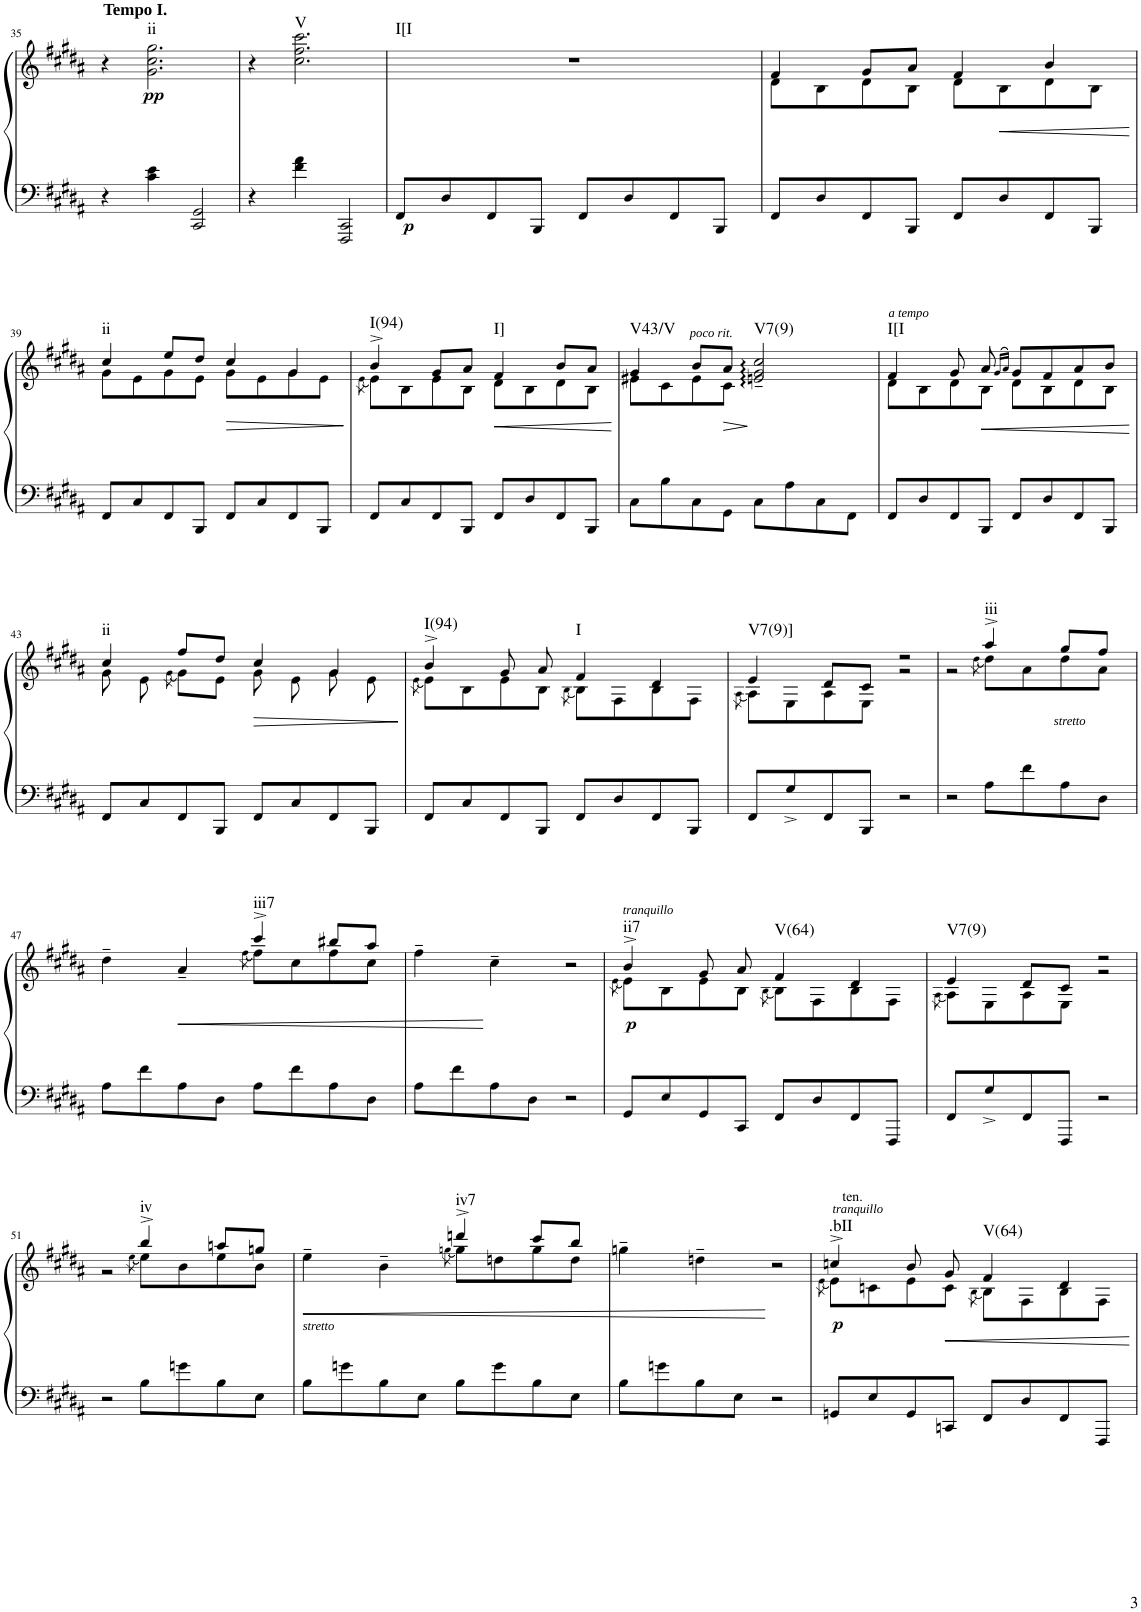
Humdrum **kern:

**kern	**kern	**dynam	**harte
*part1	*part1	*part1	*part1
*staff2	*staff1	*staff1/2	*
*I"Midi_1	*	*	*
!!LO:PB:g=z
*clefF4	*clefG2	*	*
*k[f#c#g#d#a#]	*k[f#c#g#d#a#]	*	*
*B:	*B:	*	*
*M2/2	*M2/2	*	*
*met(c|)	*met(c|)	*	*
=35	=35	=35	=35
!	!LO:TX:a:B:t=Tempo I.	!	!
4r	4r	.	.
!	!	!LO:DY:b	!LO:H:kt=ii
4c#\ 4e\	2.g#\ 2.cc#\ 2.gg#\	pp	N
2CC#/ 2GG#/	.	.	.
=36	=36	=36	=36
4r	4r	.	.
!	!	!	!LO:H:kt=V
4f#\ 4a#\	2.cc#\ 2.ff#\ 2.ccc#\	.	N
2FFF#/ 2CC#/	.	.	.
=37	=37	=37	=37
!	!	!LO:DY:b=2	!LO:H:kt=I[I
8FF#/L	1r	p	N
8D#/	.	.	.
8FF#/	.	.	.
8BBB/J	.	.	.
8FF#/L	.	.	.
8D#/	.	.	.
8FF#/	.	.	.
8BBB/J	.	.	.
=38	=38	=38	=38
*	*^	*	*
8FF#/L	4f#/	8d#\L	.	.
8D#/	.	8B\	.	.
8FF#/	8g#/L	8d#\	.	.
8BBB/J	8a#/J	8B\J	.	.
8FF#/L	4f#/	8d#\L	.	.
!	!	!	!LO:HP:b	!
8D#/	.	8B\	<	.
8FF#/	4b/	8d#\	.	.
8BBB/J	.	8B\J	.	.
!!LO:LB:g=z	!!
=39	=39	=39	=39	=39
!	!	!	!	!LO:H:kt=ii
8FF#/L	4cc#/	8g#\L	.	N
8C#/	.	8e\	.	.
8FF#/	8ee/L	8g#\	.	.
8BBB/J	8dd#/J	8e\J	.	.
!	!	!	!LO:HP:b	!
8FF#/L	4cc#/	8g#\L	>	.
8C#/	.	8e\	.	.
8FF#/	4g#/	8g#\	.	.
8BBB/J	.	8e\J	.	.
*	*v	*v	*	*
.	.	[	.
=40	=40	=40	=40
*	*^	*	*
.	.	[8qe\	.	.
!	!	!	!	!LO:H:kt=I(94)
8FF#/L	4b^/	8e\L]	.	N
8C#/	.	8B\	.	.
8FF#/	8g#/L	8e\	.	.
8BBB/J	8a#/J	8B\J	.	.
!	!	!	!LO:HP:b	!LO:H:kt=I]
8FF#/L	4f#/	8d#\L	<	N
8D#/	.	8B\	.	.
8FF#/	8b/L	8d#\	.	.
8BBB/J	8a#/J	8B\J	.	.
*	*v	*v	*	*
.	.	]	.
=41	=41	=41	=41
*	*^	*	*
!	!	!	!	!LO:H:kt=V43/V
8C#\L	4g#/	8e#X\L	.	N
8B\	.	8c#\	.	.
!	!LO:TX:a:i:t=poco rit.	!	!	!
8C#\	8b/L	8e#\	.	.
!	!	!	!LO:HP:b	!
8GG#\J	8a#/J	8c#\J	>	.
!	!	!	!	!LO:H:kt=V7(9)
8C#\L	2en/~ 2g#/~ 2cc#/~	2ryy	[	N
8A#\	.	.	.	.
8C#\	.	.	.	.
8FF#\J	.	.	.	.
=42	=42	=42	=42	=42
!	!LO:TX:a:i:t=a tempo	!	!	!LO:H:kt=I[I
8FF#/L	4f#/	8d#\L	.	N
8D#/	.	8B\	.	.
8FF#/	8g#/	8d#\	.	.
!	!	!	!LO:HP:b	!
8BBB/J	8a#/	8B\J	<	.
.	(16qg#/LL	.	.	.
.	16qa#/JJ)	.	.	.
8FF#/L	8g#/L	8d#\L	.	.
8D#/	8f#/	8B\	.	.
8FF#/	8a#/	8d#\	.	.
8BBB/J	8b/J	8B\J	.	.
*	*v	*v	*	*
.	.	]	.
!!LO:LB:g=z
=43	=43	=43	=43
*	*^	*	*
!	!	!	!	!LO:H:kt=ii
8FF#/L	4cc#/	8g#\	.	N
8C#/	.	8e\	.	.
.	.	[8qg#\	.	.
8FF#/	8ff#/L	8g#\L]	.	.
8BBB/J	8dd#/J	8e\J	.	.
!	!	!	!LO:HP:b	!
8FF#/L	4cc#/	8g#\	>	.
8C#/	.	8e\	.	.
8FF#/	4g#/	8g#\	.	.
8BBB/J	.	8e\	.	.
*	*v	*v	*	*
.	.	[	.
=44	=44	=44	=44
*	*^	*	*
.	.	[8qe\	.	.
!	!	!	!	!LO:H:kt=I(94)
8FF#/L	4b^/	8e\L]	.	N
8C#/	.	8B\	.	.
8FF#/	8g#/	8e\	.	.
8BBB/J	8a#/	8B\J	.	.
.	.	[8qB\	.	.
!	!	!	!	!LO:H:kt=I
8FF#/L	4f#/	8B\L]	.	N
8D#/	.	8F#\	.	.
8FF#/	4d#/	8B\	.	.
8BBB/J	.	8F#\J	.	.
=45	=45	=45	=45	=45
.	.	[8qA#\	.	.
!	!	!	!	!LO:H:kt=V7(9)]
8FF#/L	4e/	8A#\L]	.	N
8G#^/	.	8E\	.	.
8FF#/	8d#/L	8A#\	.	.
8BBB/J	8c#/J	8E\J	.	.
2r	2r	2r	.	.
=46	=46	=46	=46	=46
2r	2ryy	2r	.	.
.	.	[8qdd#\	.	.
!	!	!	!	!LO:H:kt=iii
8A#\L	4aa#^/	8dd#\L]	.	N
8f#\	.	8a#\	.	.
!	!LO:TX:b:i:t=stretto	!	!	!
8A#\	8gg#/L	8dd#\	.	.
8D#\J	8ff#/J	8a#\J	.	.
!!LO:LB:g=z	!!
=47	=47	=47	=47	=47
8A#\L	4dd#~>\	2ryy	.	.
8f#\	.	.	.	.
!	!	!	!LO:HP:b	!
8A#\	4a#~/	.	<	.
8D#\J	.	.	.	.
.	.	[8qff#\	.	.
!	!	!	!	!LO:H:kt=iii7
8A#\L	4ccc#^/	8ff#\L]	.	N
8f#\	.	8cc#\	.	.
8A#\	8bb#X/L	8ff#\	.	.
8D#\J	8aa#/J	8cc#\J	.	.
*	*v	*v	*	*
=48	=48	=48	=48
8A#\L	4ff#~\	.	.
8f#\	.	.	.
8A#\	4cc#~\	]	.
8D#\J	.	.	.
2r	2r	.	.
=49	=49	=49	=49
*	*^	*	*
.	.	[8qe\	.	.
!	!LO:TX:a:i:t=tranquillo	!	!	!
!	!	!	!LO:DY:b	!LO:H:kt=ii7
8GG#/L	4b^/	8e\L]	p	N
8E/	.	8B\	.	.
8GG#/	8g#/	8e\	.	.
8CC#/J	8a#/	8B\J	.	.
.	.	[8qB\	.	.
!	!	!	!	!LO:H:kt=V(64)
8FF#/L	4f#/	8B\L]	.	N
8D#/	.	8F#\	.	.
8FF#/	4d#/	8B\	.	.
8FFF#/J	.	8F#\J	.	.
=50	=50	=50	=50	=50
.	.	[8qA#\	.	.
!	!	!	!	!LO:H:kt=V7(9)
8FF#/L	4e/	8A#\L]	.	N
8G#^/	.	8E\	.	.
8FF#/	8d#/L	8A#\	.	.
8FFF#/J	8c#/J	8E\J	.	.
2r	2r	2r	.	.
!!LO:LB:g=z	!!
=51	=51	=51	=51	=51
2r	2ryy	2r	.	.
.	.	[8qee\	.	.
!	!	!	!	!LO:H:kt=iv
8B\L	4bb^/	8ee\L]	.	N
8gn\	.	8b\	.	.
8B\	8aan/L	8ee\	.	.
8E\J	8ggn/J	8b\J	.	.
=52	=52	=52	=52	=52
!	!LO:TX:b:i:t=stretto	!	!	!
!	!	!	!LO:HP:b	!
8B\L	4ee~\	2ryy	<	.
8gn\	.	.	.	.
8B\	4b~\	.	.	.
8E\J	.	.	.	.
.	.	[8qggn\	.	.
!	!	!	!	!LO:H:kt=iv7
8B\L	4dddn^/	8gg\L]	.	N
8g\	.	8ddn\	.	.
8B\	8ccc#/L	8gg\	.	.
8E\J	8bb/J	8dd\J	.	.
*	*v	*v	*	*
=53	=53	=53	=53
8B\L	4ggn~\	.	.
8gn\	.	.	.
8B\	4ddn~\	.	.
8E\J	.	.	.
2r	2r	[	.
=54	=54	=54	=54
*	*^	*	*
.	.	[8qe\	.	.
!	!LO:TX:a:i:t=tranquillo	!	!	!
!	!LO:TX:a:t=ten.	!	!	!
!	!	!	!LO:DY:b	!LO:H:kt=.bII
8GGn/L	4ccn^/	8e\L]	p	N
8E/	.	8cn\	.	.
8GG/	8b/	8e\	.	.
8CCn/J	8g#/	8c\J	.	.
.	.	[8qB\	.	.
!	!	!	!	!LO:H:kt=V(64)
8FF#/L	4f#/	8B\L]	.	N
8D#/	.	8F#\	.	.
8FF#/	4d#/	8B\	.	.
8FFF#/J	.	8F#\J	.	.
*	*v	*v	*	*
.	.	[	.
=	=	=	=
*-	*-	*-	*-
